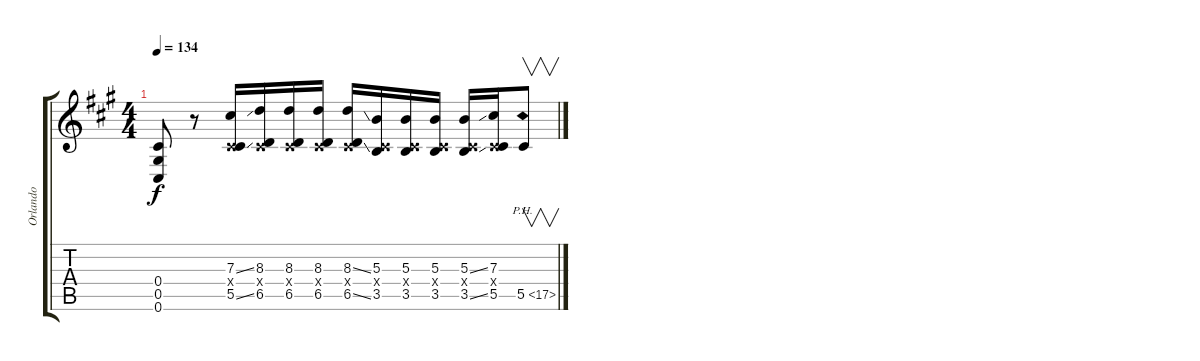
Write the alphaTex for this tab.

\track ("Orlando" "Orlando") {instrument distortionguitar}
\staff {score tabs}
\tuning (Eb4 Bb3 Gb3 Db3 Ab2 Db2) {hide}
\ts (4 4)
\tempo 134
\clef g2
\ks f#minor
(0.4 0.5 0.6).8{dy f} r.8 (7.3{ss} 0.4{x} 5.5{ss}).16 (8.3 0.4{x} 6.5).16 (8.3 0.4{x} 6.5).16 (8.3 0.4{x} 6.5).16 (8.3{ss} 0.4{x} 6.5{ss}).16 (5.3 0.4{x} 3.5).16 (5.3 0.4{x} 3.5).16 (5.3 0.4{x} 3.5).16 (5.3{ss} 0.4{x} 3.5{ss}).16 (7.3 0.4{x} 5.5).16 5.5{ph 12}.8{v}
